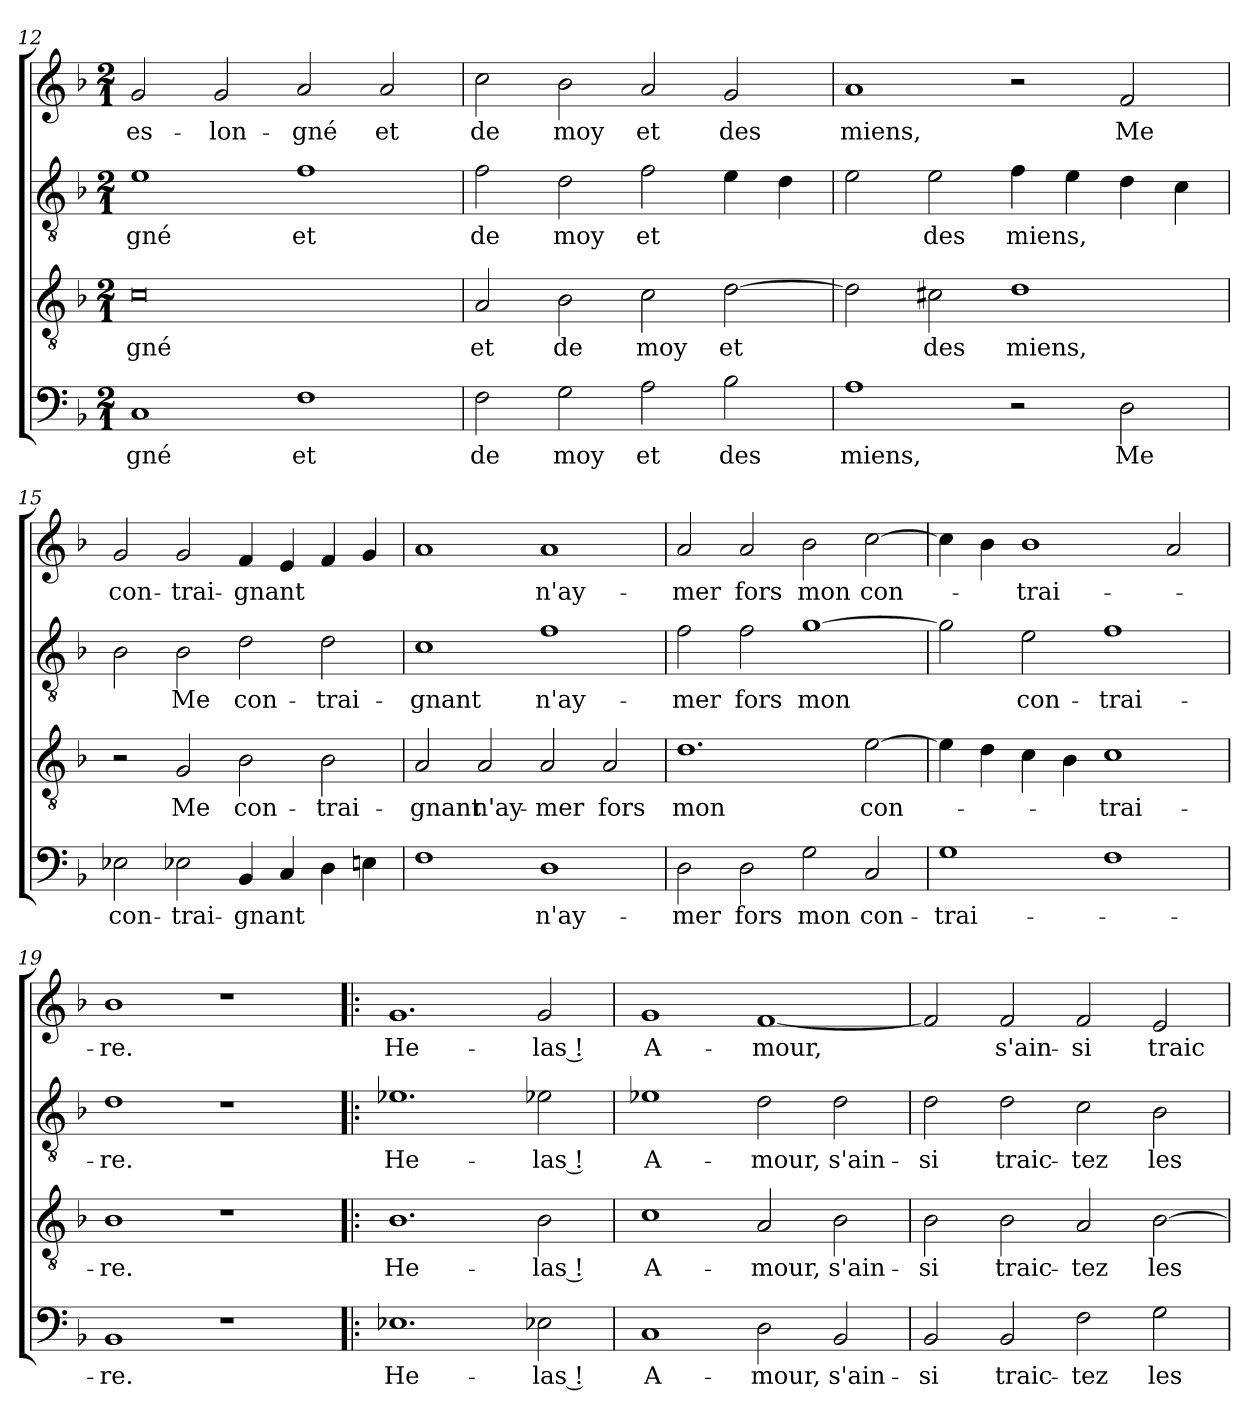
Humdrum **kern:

**kern	**text	**kern	**text	**kern	**text	**kern	**text
*part4	*part4	*part3	*part3	*part2	*part2	*part1	*part1
*staff4	*staff4	*staff3	*staff3	*staff2	*staff2	*staff1	*staff1
*clefF4	*	*clefGv2	*	*clefGv2	*	*clefG2	*
*	*	*ITrd-7c-12	*	*ITrd-7c-12	*	*	*
*k[b-]	*	*k[b-]	*	*k[b-]	*	*k[b-]	*
*F:	*	*F:	*	*F:	*	*F:	*
*M2/1	*	*M2/1	*	*M2/1	*	*M2/1	*
=12	=12	=12	=12	=12	=12	=12	=12
1C/	-gné	0cc\	-gné	1ee\	-gné	2g/	es-
.	.	.	.	.	.	2g/	-lon-
1F\	et	.	.	1ff\	et	2a/	-gné
.	.	.	.	.	.	2a/	et
=13	=13	=13	=13	=13	=13	=13	=13
2F\	de	2a/	et	2ff\	de	2cc\	de
2G\	moy	2b-\	de	2dd\	moy	2b-\	moy
2A\	et	2cc\	moy	2ff\	et	2a/	et
2B-\	des	[2dd\	et	4ee\	.	2g/	des
.	.	.	.	4dd\	.	.	.
=14	=14	=14	=14	=14	=14	=14	=14
1A\	miens,	2dd\]	.	2ee\	.	1a/	miens,
.	.	2cc#X\	des	2ee\	des	.	.
2r	.	1dd\	miens,	4ff\	miens,	2r	.
.	.	.	.	4ee\	.	.	.
2D\	Me	.	.	4dd\	.	2f/	Me
.	.	.	.	4cc\	.	.	.
!!LO:PB:g=z
=15	=15	=15	=15	=15	=15	=15	=15
2E-X\	con-	2r	.	2b-\	.	2g/	con-
2E-X\	-trai-	2g/	Me	2b-\	Me	2g/	-trai-
4BB-/	-gnant	2b-\	con-	2dd\	con-	4f/	-gnant
4C/	.	.	.	.	.	4e/	.
4D\	.	2b-\	-trai-	2dd\	-trai-	4f/	.
4E\	.	.	.	.	.	4g/	.
=16	=16	=16	=16	=16	=16	=16	=16
1F\	.	2a/	-gnant	1cc\	-gnant	1a/	.
.	.	2a/	n'ay-	.	.	.	.
1D\	n'ay-	2a/	-mer	1ff\	n'ay-	1a/	n'ay-
.	.	2a/	fors	.	.	.	.
=17	=17	=17	=17	=17	=17	=17	=17
2D\	-mer	1.dd\	mon	2ff\	-mer	2a/	-mer
2D\	fors	.	.	2ff\	fors	2a/	fors
2G\	mon	.	.	[1gg\	mon	2b-\	mon
2C/	con-	[2ee\	con-	.	.	[2cc\	con-
=18	=18	=18	=18	=18	=18	=18	=18
1G\	-trai-	4ee\]	.	2gg\]	.	4cc\]	.
.	.	4dd\	.	.	.	4b-\	.
.	.	4cc\	.	2ee\	con-	1b-\	-trai-
.	.	4b-\	.	.	.	.	.
1F\	.	1cc\	-trai-	1ff\	-trai-	.	.
.	.	.	.	.	.	2a/	.
=19	=19	=19	=19	=19	=19	=19	=19
1BB-/	-re.	1b-\	-re.	1dd\	-re.	1b-\	-re.
1r	.	1r	.	1r	.	1r	.
!!LO:LB:g=z
=20!|:	=20!|:	=20!|:	=20!|:	=20!|:	=20!|:	=20!|:	=20!|:
1.E-X\	He-	1.b-\	He-	1.ee-X\	He-	1.g/	He-
2E-X\	-las !	2b-\	-las !	2ee-X\	-las !	2g/	-las !
=21	=21	=21	=21	=21	=21	=21	=21
1C/	A-	1cc\	A-	1ee-X\	A-	1g/	A-
2D\	-mour,	2a/	-mour,	2dd\	-mour,	[1f/	-mour,
2BB-/	s'ain-	2b-\	s'ain-	2dd\	s'ain-	.	.
=22	=22	=22	=22	=22	=22	=22	=22
2BB-/	-si	2b-\	-si	2dd\	-si	2f/]	.
2BB-/	traic-	2b-\	traic-	2dd\	traic-	2f/	s'ain-
2F\	-tez	2a/	-tez	2cc\	-tez	2f/	-si
2G\	les	[2b-\	les	2b-\	les	2e/	traic-
=	=	=	=	=	=	=	=
*-	*-	*-	*-	*-	*-	*-	*-
